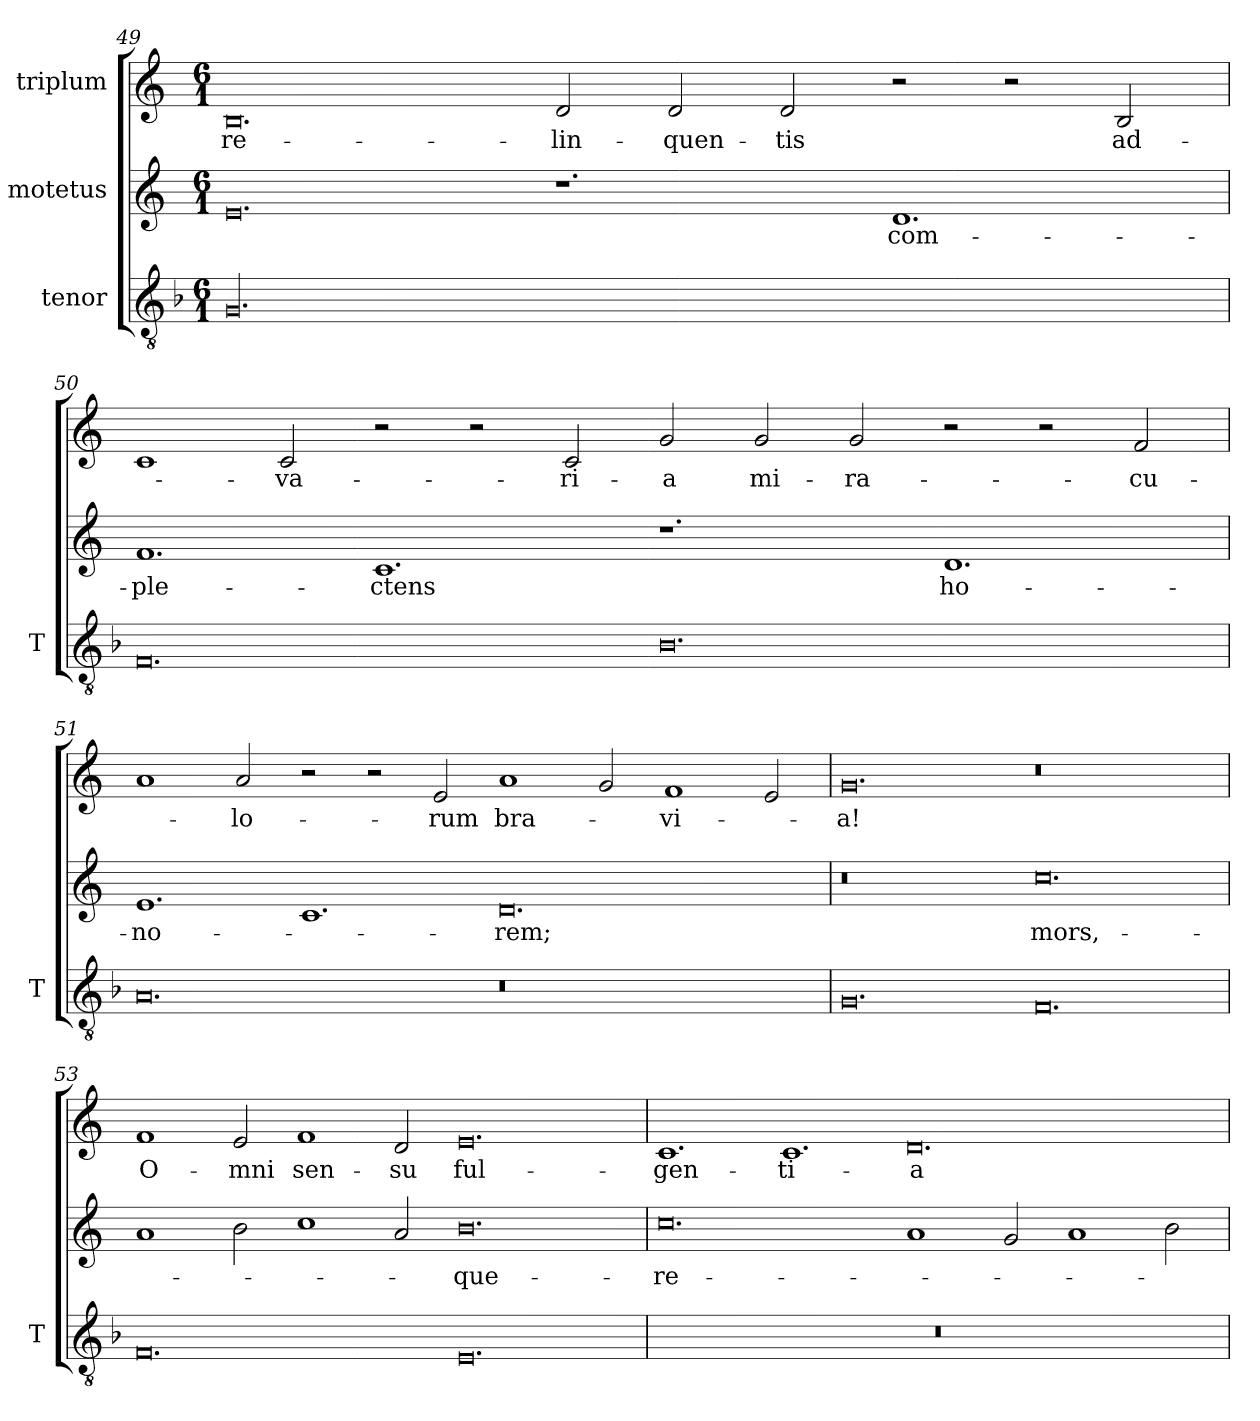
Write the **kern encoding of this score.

**kern	**kern	**text	**kern	**text
*part3	*part2	*part2	*part1	*part1
*staff3	*staff2	*staff2	*staff1	*staff1
*I"tenor	*I"motetus	*	*I"triplum	*
*I'T	*	*	*	*
*clefGv2	*clefG2	*	*clefG2	*
*k[b-]	*k[]	*	*k[]	*
*F:	*C:	*	*C:	*
*M6/1	*M6/1	*	*M6/1	*
=49	=49	=49	=49	=49
00.G/	0.e/	.	0.B/	re-
.	1.r	.	2d/	-lin-
.	.	.	2d/	-quen-
.	.	.	2d/	-tis
.	1.d/	com-	2r	.
.	.	.	2r	.
.	.	.	2B/	ad-
=50	=50	=50	=50	=50
0.F/	1.f/	-ple-	1c/	.
.	.	.	2c/	va-
.	1.c/	-ctens	2r	.
.	.	.	2r	.
.	.	.	2c/	-ri-
0.B-\	1.r	.	2g/	-a
.	.	.	2g/	mi-
.	.	.	2g/	-ra-
.	1.d/	ho-	2r	.
.	.	.	2r	.
.	.	.	2f/	-cu-
=51	=51	=51	=51	=51
0.A/	1.e/	-no-	1a/	.
.	.	.	2a/	-lo-
.	1.c/	.	2r	.
.	.	.	2r	.
.	.	.	2e/	-rum
0.r	0.d/	-rem;	1a/	bra-
.	.	.	2g/	.
.	.	.	1f/	-vi-
.	.	.	2e/	.
=52	=52	=52	=52	=52
0.G/	0.r	.	0.g/	-a!
0.F/	0.cc\	mors,-	0.r	.
=53	=53	=53	=53	=53
0.F/	1a/	.	1f/	O-
.	2b\	.	2e/	-mni
.	1cc\	.	1f/	sen-
.	2a/	.	2d/	-su
0.E/	0.b\	que-	0.e/	ful-
=54	=54	=54	=54	=54
00.r	0.cc\	re-	1.c/	-gen-
.	.	.	1.c/	-ti-
.	1a/	.	0.d/	-a
.	2g/	.	.	.
.	1a/	.	.	.
.	2b\	.	.	.
=	=	=	=	=
*-	*-	*-	*-	*-
